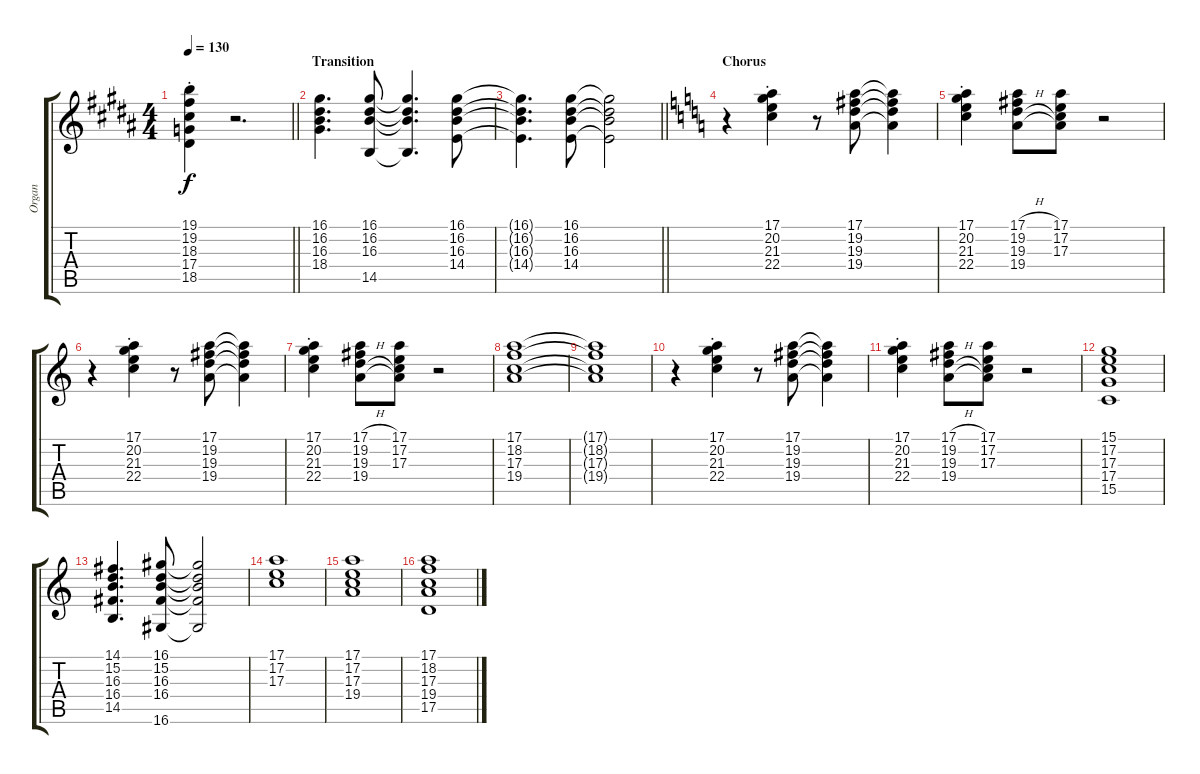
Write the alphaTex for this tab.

\track ("Organ" "Organ") {instrument drawbarorgan}
\staff {score tabs}
\tuning (E4 B3 G3 D3 A2 E2) {hide}
\ts (4 4)
\tempo 130
\clef g2
\barLineRight lightlight
\ks b
(19.1{st} 19.2{st} 18.3{st} 17.4{st} 18.5{st}).4{dy f} r.2{d} |
\section ("" "Transition")
(16.1 16.2 16.3 18.4).4{d} (16.1 16.2 16.3 14.5).8 (16.1{t} 16.2{t} 16.3{t} 14.5{t}).4{d} (16.1 16.2 16.3 14.4).8 |
\barLineRight lightlight
(16.1{t} 16.2{t} 16.3{t} 14.4{t}).4{d} (16.1 16.2 16.3 14.4).8 (16.1{t} 16.2{t} 16.3{t} 14.4{t}).2 |
\section ("" "Chorus")
\ks c
r.4 (17.1{st} 20.2{st} 21.3{st} 22.4{st}).4 r.8 (17.1 19.2 19.3 19.4).8 (17.1{t} 19.2{t} 19.3{t} 19.4{t}).4 |
(17.1{st} 20.2{st} 21.3{st} 22.4{st}).4 (17.1{h} 19.2{h} 19.3{h} 19.4).8 (17.1 17.2 17.3 19.4{t}).8 r.2 |
r.4 (17.1{st} 20.2{st} 21.3{st} 22.4{st}).4 r.8 (17.1 19.2 19.3 19.4).8 (17.1{t} 19.2{t} 19.3{t} 19.4{t}).4 |
(17.1{st} 20.2{st} 21.3{st} 22.4{st}).4 (17.1{h} 19.2{h} 19.3{h} 19.4).8 (17.1 17.2 17.3 19.4{t}).8 r.2 |
(17.1 18.2 17.3 19.4).1 |
(17.1{t} 18.2{t} 17.3{t} 19.4{t}).1 |
r.4 (17.1{st} 20.2{st} 21.3{st} 22.4{st}).4 r.8 (17.1 19.2 19.3 19.4).8 (17.1{t} 19.2{t} 19.3{t} 19.4{t}).4 |
(17.1{st} 20.2{st} 21.3{st} 22.4{st}).4 (17.1{h} 19.2{h} 19.3{h} 19.4).8 (17.1 17.2 17.3 19.4{t}).8 r.2 |
(15.1 17.2 17.3 17.4 15.5).1 |
(14.1 15.2 16.3 16.4 14.5).4{d} (16.1 15.2 16.3 16.4 16.6).8 (16.1{t} 15.2{t} 16.3{t} 16.4{t} 16.6{t}).2 |
(17.1 17.2 17.3).1 |
(17.1 17.2 17.3 19.4).1 |
(17.1 18.2 17.3 19.4 17.5).1
